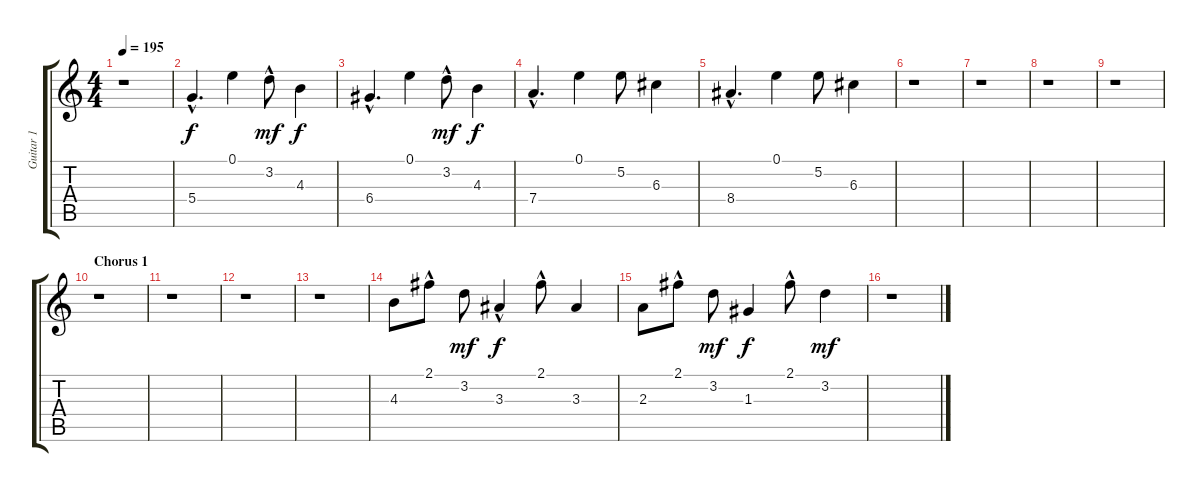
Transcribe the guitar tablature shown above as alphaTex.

\track ("Guitar 1" "Guitar 1") {instrument acousticguitarsteel}
\staff {score tabs}
\tuning (E4 B3 G3 D3 A2 E2) {hide}
\ts (4 4)
\tempo 195
\clef g2
\ks c
r.1{dy mf} |
5.4{hac}.4{d dy f} 0.1.4 3.2{hac}.8{dy mf} 4.3.4{dy f} |
6.4{hac}.4{d} 0.1.4 3.2{hac}.8{dy mf} 4.3.4{dy f} |
7.4{hac}.4{d} 0.1.4 5.2.8 6.3.4 |
8.4{hac}.4{d} 0.1.4 5.2.8 6.3.4 |
r.1 |
r.1 |
r.1 |
r.1 |
\section ("" "Chorus 1")
r.1 |
r.1 |
r.1 |
r.1 |
4.3.8 2.1{hac}.8 3.2.8{dy mf} 3.3{hac}.4{dy f} 2.1{hac}.8 3.3.4 |
2.3.8 2.1{hac}.8 3.2.8{dy mf} 1.3.4{dy f} 2.1{hac}.8 3.2.4{dy mf} |
r.1
